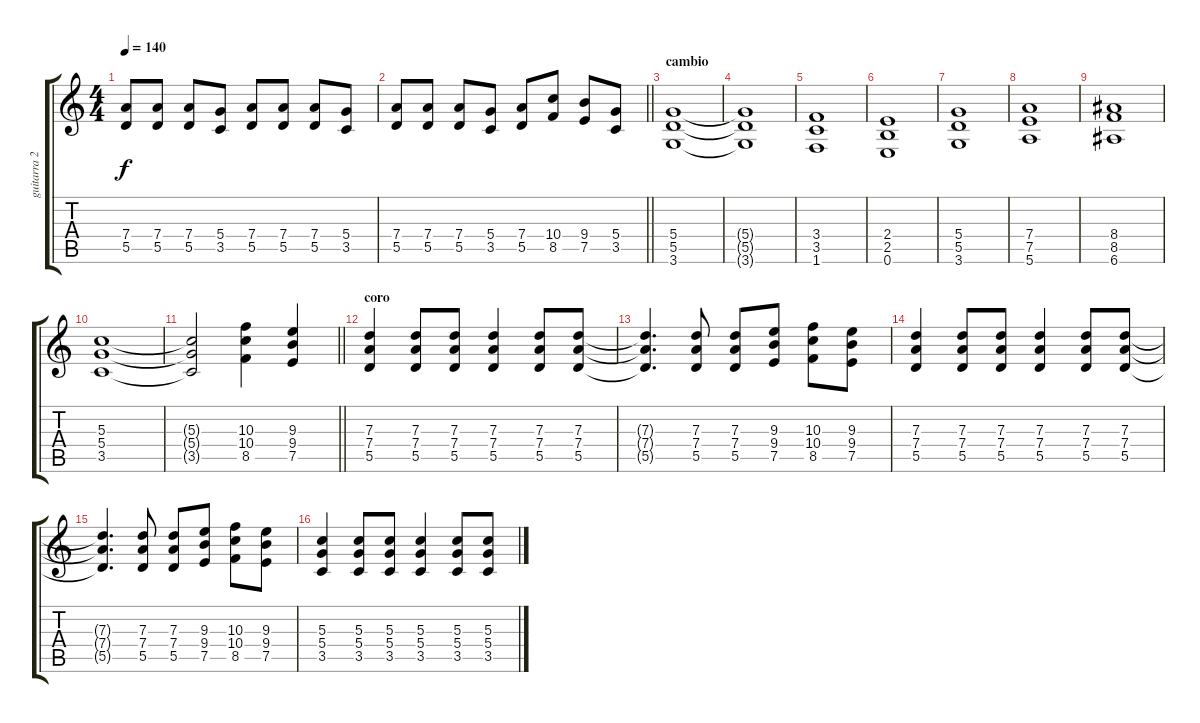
\track ("guitarra 2" "guitarra 2") {instrument distortionguitar}
\staff {score tabs}
\tuning (E4 B3 G3 D3 A2 E2) {hide}
\ts (4 4)
\tempo 140
\clef g2
\ks c
(7.4 5.5).8{dy f} (7.4 5.5).8 (7.4 5.5).8 (5.4 3.5).8 (7.4 5.5).8 (7.4 5.5).8 (7.4 5.5).8 (5.4 3.5).8 |
\barLineRight lightlight
(7.4 5.5).8 (7.4 5.5).8 (7.4 5.5).8 (5.4 3.5).8 (7.4 5.5).8 (10.4 8.5).8 (9.4 7.5).8 (5.4 3.5).8 |
\section ("" "cambio")
(5.4 5.5 3.6).1 |
(5.4{t} 5.5{t} 3.6{t}).1 |
(3.4 3.5 1.6).1 |
(2.4 2.5 0.6).1 |
(5.4 5.5 3.6).1 |
(7.4 7.5 5.6).1 |
(8.4 8.5 6.6).1 |
(5.3 5.4 3.5).1 |
\barLineRight lightlight
(5.3{t} 5.4{t} 3.5{t}).2 (10.3 10.4 8.5).4 (9.3 9.4 7.5).4 |
\section ("" "coro")
(7.3 7.4 5.5).4{volume 10} (7.3 7.4 5.5).8 (7.3 7.4 5.5).8 (7.3 7.4 5.5).4 (7.3 7.4 5.5).8 (7.3 7.4 5.5).8 |
(7.3{t} 7.4{t} 5.5{t}).4{d} (7.3 7.4 5.5).8 (7.3 7.4 5.5).8 (9.3 9.4 7.5).8 (10.3 10.4 8.5).8 (9.3 9.4 7.5).8 |
(7.3 7.4 5.5).4 (7.3 7.4 5.5).8 (7.3 7.4 5.5).8 (7.3 7.4 5.5).4 (7.3 7.4 5.5).8 (7.3 7.4 5.5).8 |
(7.3{t} 7.4{t} 5.5{t}).4{d} (7.3 7.4 5.5).8 (7.3 7.4 5.5).8 (9.3 9.4 7.5).8 (10.3 10.4 8.5).8 (9.3 9.4 7.5).8 |
(5.3 5.4 3.5).4 (5.3 5.4 3.5).8 (5.3 5.4 3.5).8 (5.3 5.4 3.5).4 (5.3 5.4 3.5).8 (5.3 5.4 3.5).8
